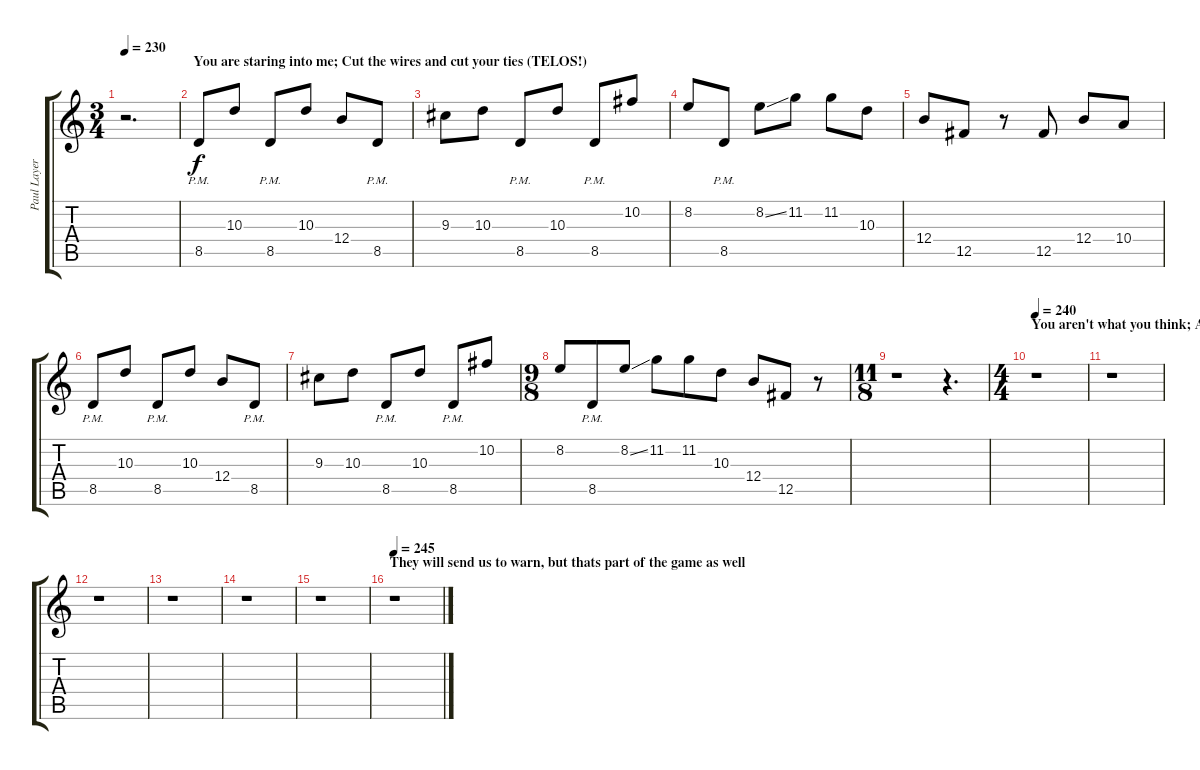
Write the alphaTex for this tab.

\track ("Paul Layer 2" "Paul Layer") {instrument distortionguitar}
\staff {score tabs}
\tuning (Db4 Ab3 E3 B2 Gb2 Db2) {hide}
\ts (3 4)
\tempo 230
\clef g2
\ks c
r.2{d dy f} |
\section ("" "You are staring into me; Cut the wires and cut your ties (TELOS!)")
8.5{pm}.8 10.3.8 8.5{pm}.8 10.3.8 12.4.8 8.5{pm}.8 |
9.3.8 10.3.8 8.5{pm}.8 10.3.8 8.5{pm}.8 10.2.8 |
8.2.8 8.5{pm}.8 8.2{ss}.8 11.2.8 11.2.8 10.3.8 |
12.4.8 12.5.8 r.8 12.5.8 12.4.8 10.4.8 |
8.5{pm}.8 10.3.8 8.5{pm}.8 10.3.8 12.4.8 8.5{pm}.8 |
9.3.8 10.3.8 8.5{pm}.8 10.3.8 8.5{pm}.8 10.2.8 |
\ts (9 8)
8.2.8 8.5{pm}.8 8.2{ss}.8 11.2.8 11.2.8 10.3.8 12.4.8 12.5.8 r.8 |
\ts (11 8)
r.1 r.4{d} |
\ts (4 4)
\section ("" "You aren't what you think; An experiment")
\tempo 240
r.1 |
r.1 |
r.1 |
r.1 |
r.1 |
r.1 |
\section ("" "They will send us to warn, but thats part of the game as well")
\tempo 245
r.1
